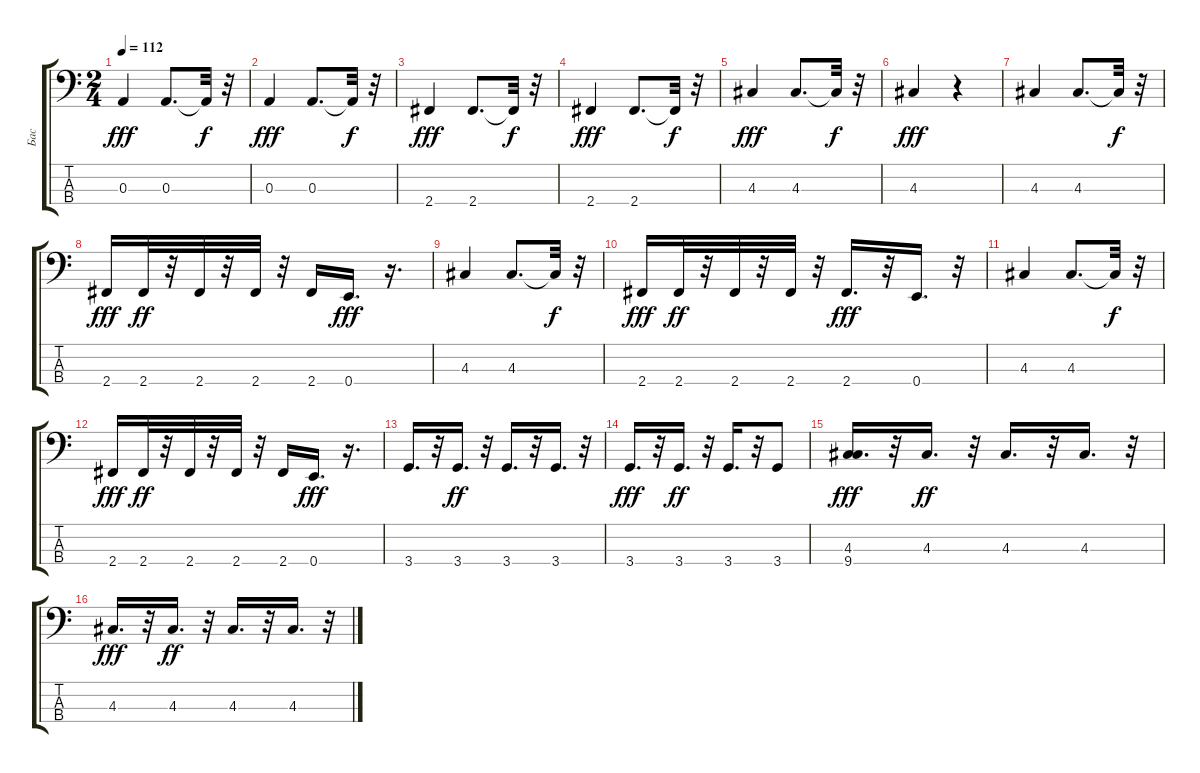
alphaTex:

\track ("Бас" "Бас") {instrument electricbassfinger}
\staff {score tabs}
\tuning (G2 D2 A1 E1) {hide}
\ts (2 4)
\tempo 112
\clef f4
\ks c
0.3.4{dy fff} 0.3.8{d} 0.3{t}.32{dy f} r.32 |
0.3.4{dy fff} 0.3.8{d} 0.3{t}.32{dy f} r.32 |
2.4.4{dy fff} 2.4.8{d} 2.4{t}.32{dy f} r.32 |
2.4.4{dy fff} 2.4.8{d} 2.4{t}.32{dy f} r.32 |
4.3.4{dy fff} 4.3.8{d} 4.3{t}.32{dy f} r.32 |
4.3.4{dy fff} r.4 |
4.3.4 4.3.8{d} 4.3{t}.32{dy f} r.32 |
2.4.16{dy fff} 2.4.32{dy ff} r.32 2.4.32 r.32 2.4.32 r.32 2.4.16 0.4.16{d dy fff} r.16{d} |
4.3.4 4.3.8{d} 4.3{t}.32{dy f} r.32 |
2.4.16{dy fff} 2.4.32{dy ff} r.32 2.4.32 r.32 2.4.32 r.32 2.4.16{d dy fff} r.32 0.4.16{d} r.32 |
4.3.4 4.3.8{d} 4.3{t}.32{dy f} r.32 |
2.4.16{dy fff} 2.4.32{dy ff} r.32 2.4.32 r.32 2.4.32 r.32 2.4.16 0.4.16{d dy fff} r.16{d} |
3.4.16{d} r.32 3.4.16{d dy ff} r.32 3.4.16{d} r.32 3.4.16{d} r.32 |
3.4.16{d dy fff} r.32 3.4.16{d dy ff} r.32 3.4.16{d} r.32 3.4.8 |
(4.3 9.4).16{d dy fff} r.32 4.3.16{d dy ff} r.32 4.3.16{d} r.32 4.3.16{d} r.32 |
4.3.16{d dy fff} r.32 4.3.16{d dy ff} r.32 4.3.16{d} r.32 4.3.16{d} r.32
